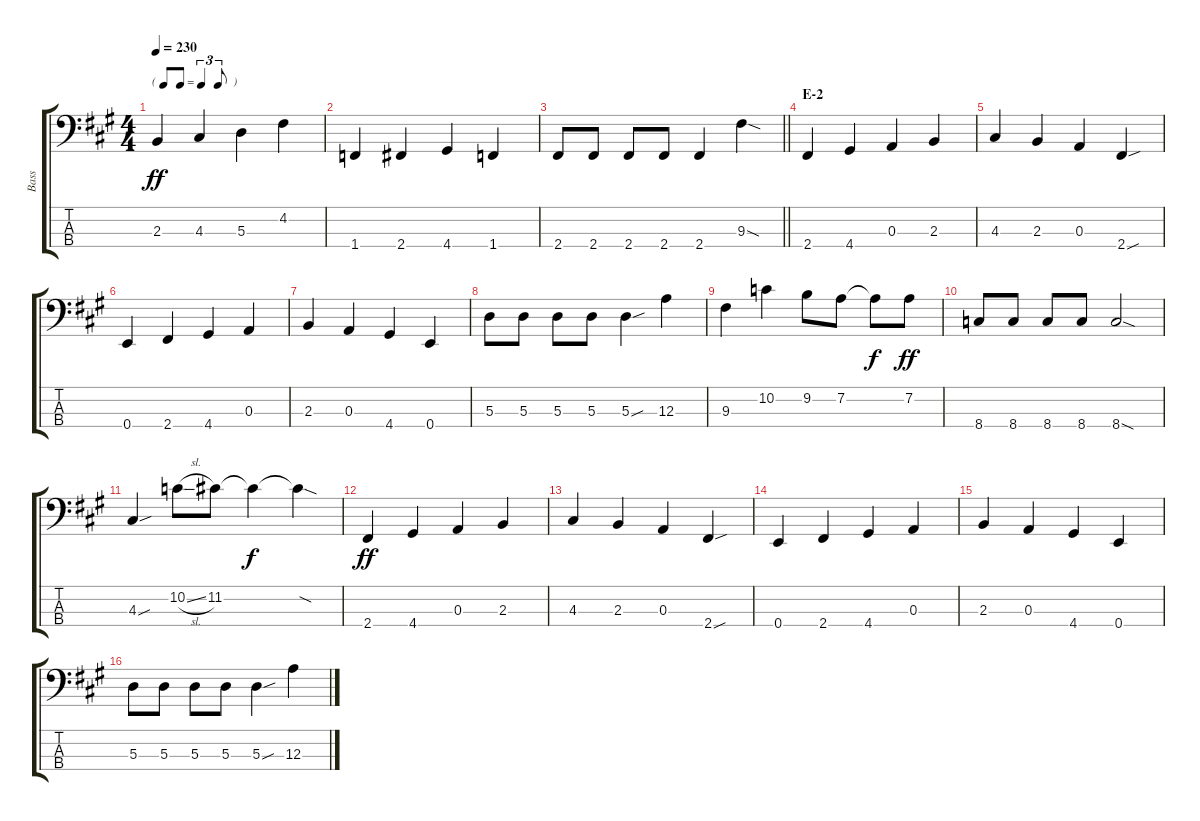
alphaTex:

\track ("Bass" "Bass") {instrument electricbasspick}
\staff {score tabs}
\tuning (G2 D2 A1 E1) {hide}
\ts (4 4)
\tf triplet8th
\tempo 230
\clef f4
\ks a
2.3.4{dy ff} 4.3.4 5.3.4 4.2.4 |
1.4.4 2.4.4 4.4.4 1.4.4 |
\barLineRight lightlight
2.4.8 2.4.8 2.4.8 2.4.8 2.4.4 9.3{sod}.4 |
\section ("" "E-2")
2.4.4 4.4.4 0.3.4 2.3.4 |
4.3.4 2.3.4 0.3.4 2.4{sou}.4 |
0.4.4 2.4.4 4.4.4 0.3.4 |
2.3.4 0.3.4 4.4.4 0.4.4 |
5.3.8 5.3.8 5.3.8 5.3.8 5.3{sou}.4 12.3.4 |
9.3.4 10.2.4 9.2.8 7.2.8 7.2{t}.8{dy f} 7.2.8{dy ff} |
8.4.8 8.4.8 8.4.8 8.4.8 8.4{sod}.2 |
4.3{sou}.4 10.2{sl}.8 11.2.8 11.2{t}.4{dy f} 11.2{sod t}.4 |
2.4.4{dy ff} 4.4.4 0.3.4 2.3.4 |
4.3.4 2.3.4 0.3.4 2.4{sou}.4 |
0.4.4 2.4.4 4.4.4 0.3.4 |
2.3.4 0.3.4 4.4.4 0.4.4 |
5.3.8 5.3.8 5.3.8 5.3.8 5.3{sou}.4 12.3.4
